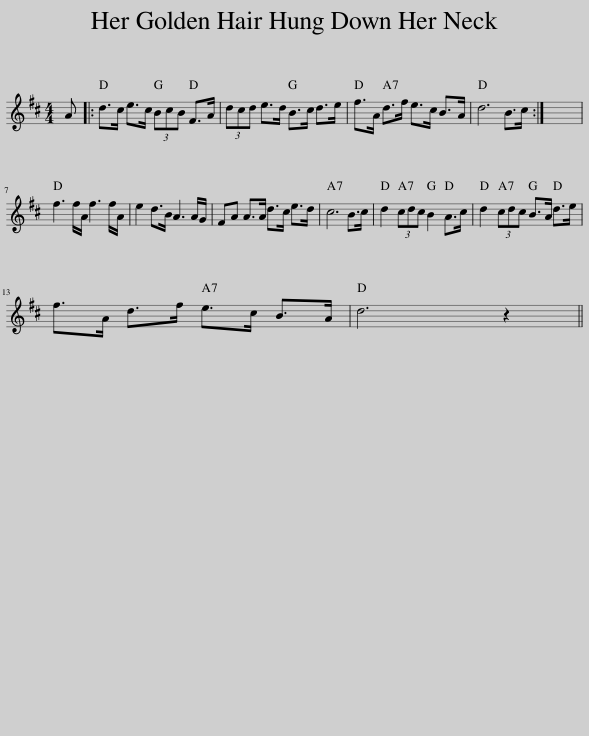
X:1
L:1/8
M:4/4
I:linebreak $
K:D
V:1 treble
V:1
 A |: d>c e>c (3BcB F>A | (3dcd e>d B>c d>e | f>A d>f e>c B>A | d6 B>c :| %5
 x8 |$ f3 f/A/ f3 f/A/ | e2 d>B A3 A/G/ | FA A>A d>c e>d | c6 B>c | %10
 d2 (3cdc B2 A>c | d2 (3cdc B>A d>e |$ f>A d>f e>c B>A | d6 z2 || %14
